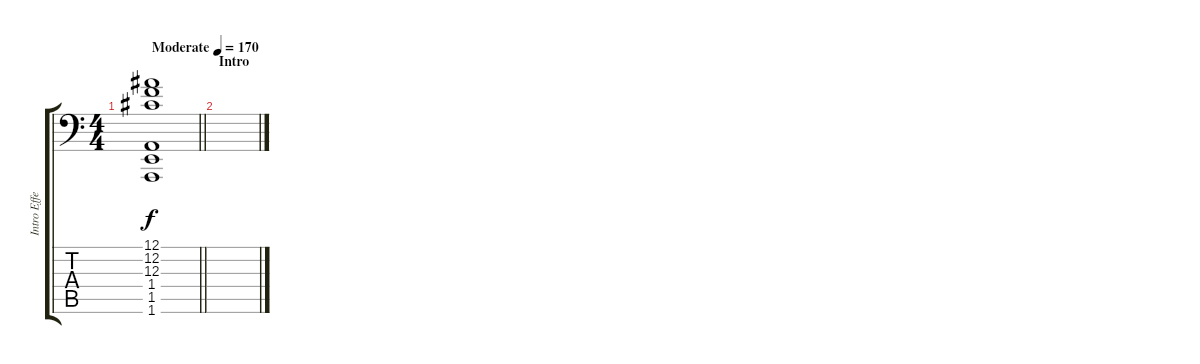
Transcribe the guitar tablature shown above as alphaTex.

\track ("Intro Effect" "Intro Effe") {instrument reversecymbal}
\staff {score tabs}
\tuning (Bb3 F3 Db3 Ab2 Eb2 Ab1) {hide}
\ts (4 4)
\tempo (170 "Moderate")
\clef f4
\barLineRight lightlight
\ks c
(12.1 12.2 12.3 1.4 1.5 1.6).1{dy f instrument reversecymbal} |
\section ("" "Intro")
